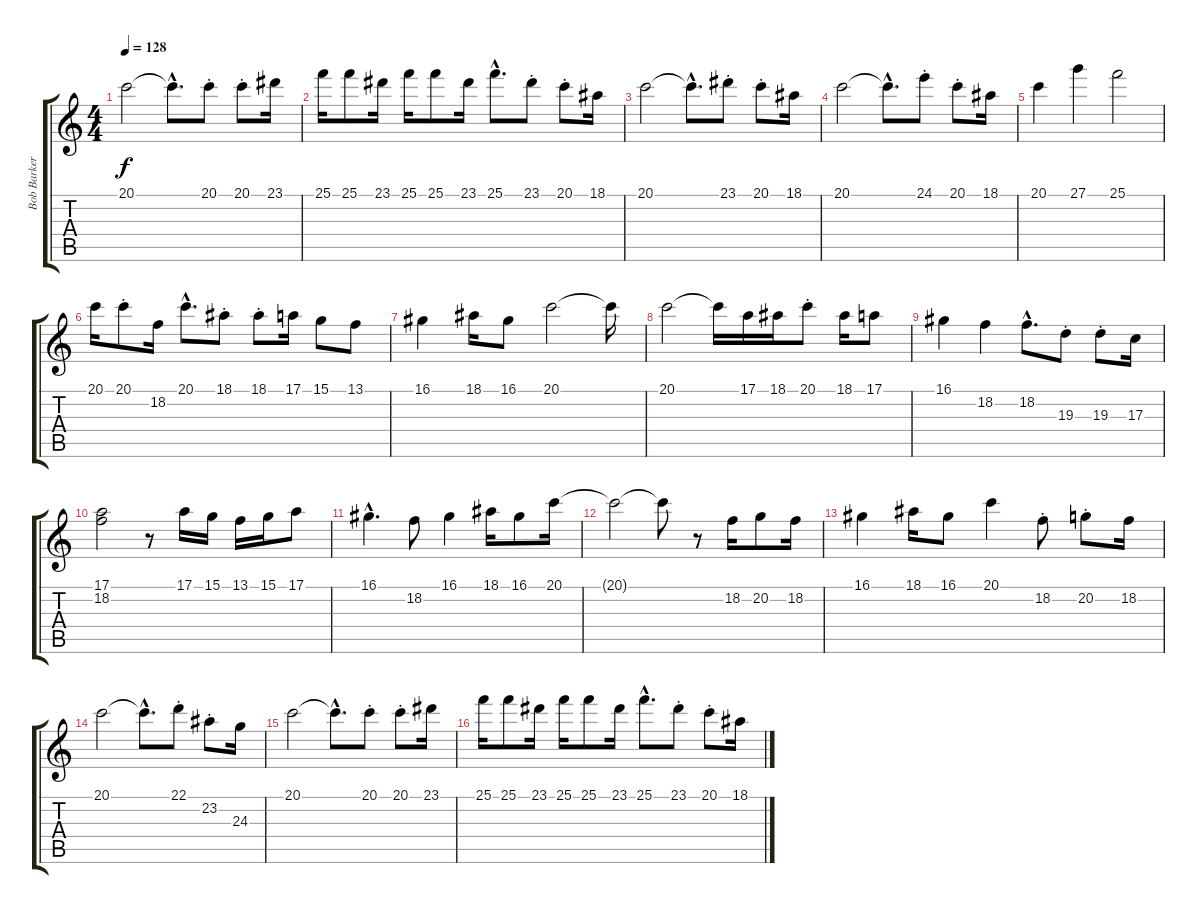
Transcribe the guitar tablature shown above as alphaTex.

\track ("Bob Barker" "Bob Barker") {instrument flute}
\staff {score tabs}
\tuning (E4 B3 G3 D3 A2 E2) {hide}
\ts (4 4)
\tempo 128
\clef g2
\ks c
20.1.2{dy f} 20.1{hac t}.8{d} 20.1{st}.8 20.1{st}.8 23.1.16 |
25.1.16 25.1.8 23.1.16 25.1.16 25.1.8 23.1.16 25.1{hac}.8{d} 23.1{st}.8 20.1{st}.8 18.1.16 |
20.1.2 20.1{hac t}.8{d} 23.1{st}.8 20.1{st}.8 18.1.16 |
20.1.2 20.1{hac t}.8{d} 24.1{st}.8 20.1{st}.8 18.1.16 |
20.1.4 27.1.4 25.1.2 |
20.1.16 20.1{st}.8 18.2.16 20.1{hac}.8{d} 18.1{st}.8 18.1{st}.8 17.1.16 15.1.8 13.1.8 |
16.1.4 18.1.16 16.1.8 20.1.2 20.1{t}.16 |
20.1.2 20.1{t}.16 17.1.16 18.1.16 20.1{st}.8 18.1.16 17.1.8 |
16.1.4 18.2.4 18.2{hac}.8{d} 19.3{st}.8 19.3{st}.8 17.3.16 |
(17.1 18.2).2 r.8 17.1.16 15.1.16 13.1.16 15.1.16 17.1.8 |
16.1{hac}.4{d} 18.2.8 16.1.4 18.1.16 16.1.8 20.1.16 |
20.1{t}.2 20.1{t}.8 r.8 18.2.16 20.2.8 18.2.16 |
16.1.4 18.1.16 16.1.8 20.1.4 18.2{st}.8 20.2{st}.8 18.2.16 |
20.1.2 20.1{hac t}.8{d} 22.1{st}.8 23.2{st}.8 24.3.16 |
20.1.2 20.1{hac t}.8{d} 20.1{st}.8 20.1{st}.8 23.1.16 |
25.1.16 25.1.8 23.1.16 25.1.16 25.1.8 23.1.16 25.1{hac}.8{d} 23.1{st}.8 20.1{st}.8 18.1.16
